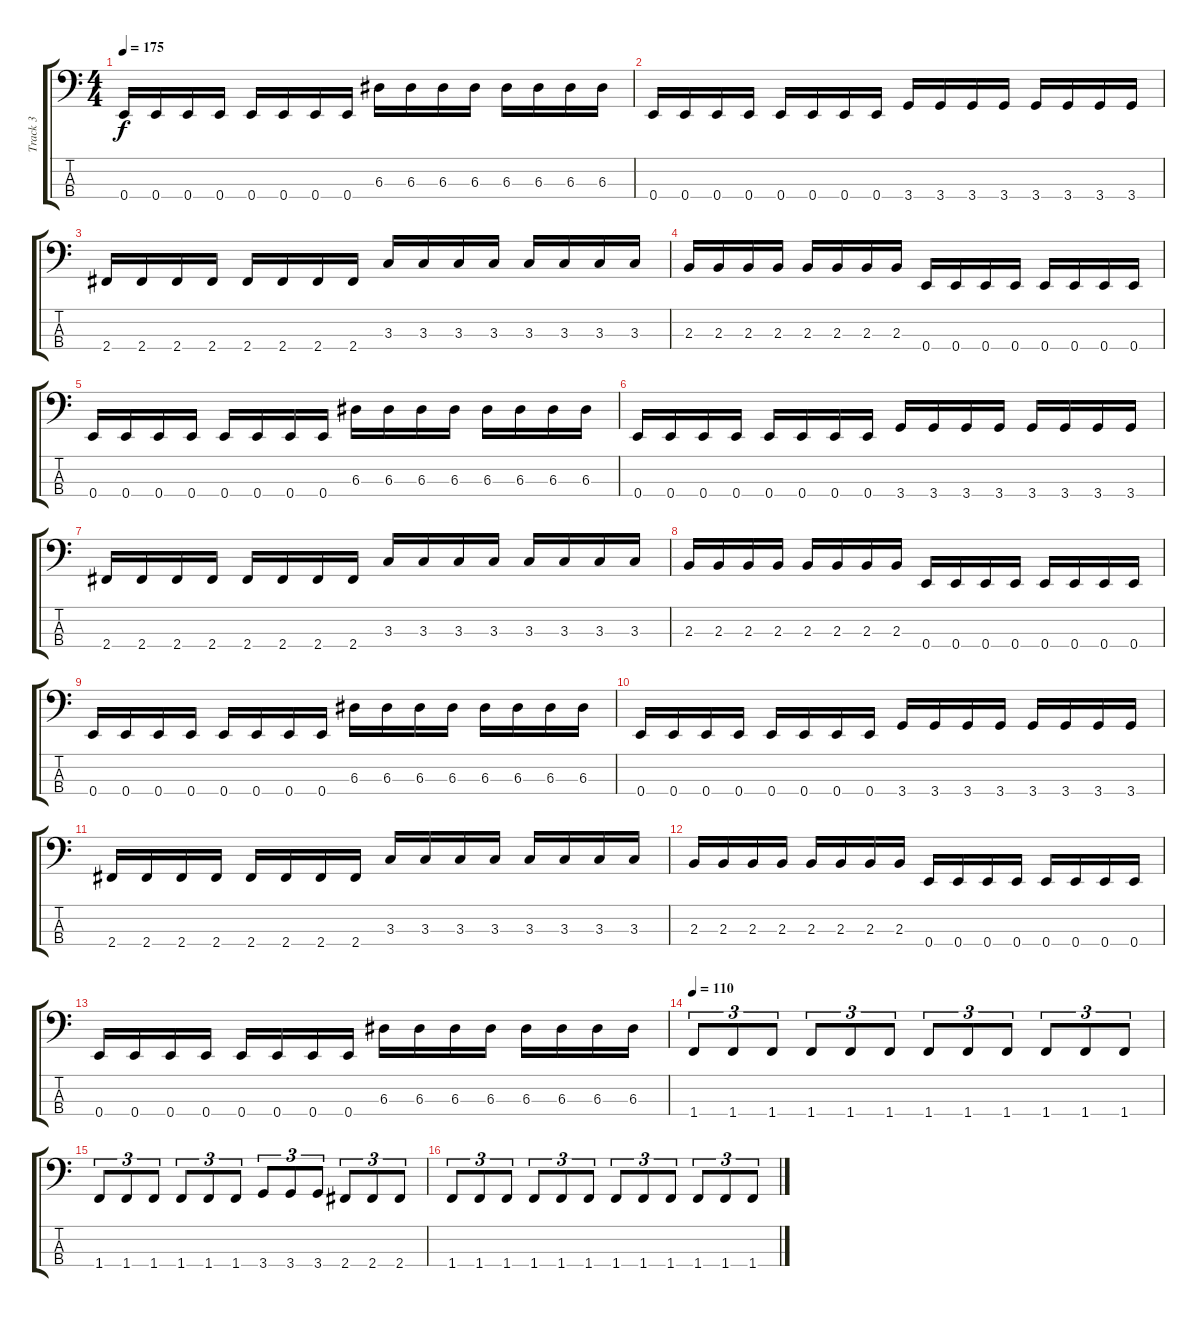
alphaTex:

\track ("Track 3" "Track 3") {instrument electricbasspick}
\staff {score tabs}
\tuning (G2 D2 A1 E1) {hide}
\ts (4 4)
\tempo 175
\clef f4
\ks c
0.4.16{dy f} 0.4.16 0.4.16 0.4.16 0.4.16 0.4.16 0.4.16 0.4.16 6.3.16 6.3.16 6.3.16 6.3.16 6.3.16 6.3.16 6.3.16 6.3.16 |
0.4.16 0.4.16 0.4.16 0.4.16 0.4.16 0.4.16 0.4.16 0.4.16 3.4.16 3.4.16 3.4.16 3.4.16 3.4.16 3.4.16 3.4.16 3.4.16 |
2.4.16 2.4.16 2.4.16 2.4.16 2.4.16 2.4.16 2.4.16 2.4.16 3.3.16 3.3.16 3.3.16 3.3.16 3.3.16 3.3.16 3.3.16 3.3.16 |
2.3.16 2.3.16 2.3.16 2.3.16 2.3.16 2.3.16 2.3.16 2.3.16 0.4.16 0.4.16 0.4.16 0.4.16 0.4.16 0.4.16 0.4.16 0.4.16 |
0.4.16 0.4.16 0.4.16 0.4.16 0.4.16 0.4.16 0.4.16 0.4.16 6.3.16 6.3.16 6.3.16 6.3.16 6.3.16 6.3.16 6.3.16 6.3.16 |
0.4.16 0.4.16 0.4.16 0.4.16 0.4.16 0.4.16 0.4.16 0.4.16 3.4.16 3.4.16 3.4.16 3.4.16 3.4.16 3.4.16 3.4.16 3.4.16 |
2.4.16 2.4.16 2.4.16 2.4.16 2.4.16 2.4.16 2.4.16 2.4.16 3.3.16 3.3.16 3.3.16 3.3.16 3.3.16 3.3.16 3.3.16 3.3.16 |
2.3.16 2.3.16 2.3.16 2.3.16 2.3.16 2.3.16 2.3.16 2.3.16 0.4.16 0.4.16 0.4.16 0.4.16 0.4.16 0.4.16 0.4.16 0.4.16 |
0.4.16 0.4.16 0.4.16 0.4.16 0.4.16 0.4.16 0.4.16 0.4.16 6.3.16 6.3.16 6.3.16 6.3.16 6.3.16 6.3.16 6.3.16 6.3.16 |
0.4.16 0.4.16 0.4.16 0.4.16 0.4.16 0.4.16 0.4.16 0.4.16 3.4.16 3.4.16 3.4.16 3.4.16 3.4.16 3.4.16 3.4.16 3.4.16 |
2.4.16 2.4.16 2.4.16 2.4.16 2.4.16 2.4.16 2.4.16 2.4.16 3.3.16 3.3.16 3.3.16 3.3.16 3.3.16 3.3.16 3.3.16 3.3.16 |
2.3.16 2.3.16 2.3.16 2.3.16 2.3.16 2.3.16 2.3.16 2.3.16 0.4.16 0.4.16 0.4.16 0.4.16 0.4.16 0.4.16 0.4.16 0.4.16 |
0.4.16 0.4.16 0.4.16 0.4.16 0.4.16 0.4.16 0.4.16 0.4.16 6.3.16 6.3.16 6.3.16 6.3.16 6.3.16 6.3.16 6.3.16 6.3.16 |
\tempo 110
1.4.8{tu (3 2)} 1.4.8{tu (3 2)} 1.4.8{tu (3 2)} 1.4.8{tu (3 2)} 1.4.8{tu (3 2)} 1.4.8{tu (3 2)} 1.4.8{tu (3 2)} 1.4.8{tu (3 2)} 1.4.8{tu (3 2)} 1.4.8{tu (3 2)} 1.4.8{tu (3 2)} 1.4.8{tu (3 2)} |
1.4.8{tu (3 2)} 1.4.8{tu (3 2)} 1.4.8{tu (3 2)} 1.4.8{tu (3 2)} 1.4.8{tu (3 2)} 1.4.8{tu (3 2)} 3.4.8{tu (3 2)} 3.4.8{tu (3 2)} 3.4.8{tu (3 2)} 2.4.8{tu (3 2)} 2.4.8{tu (3 2)} 2.4.8{tu (3 2)} |
1.4.8{tu (3 2)} 1.4.8{tu (3 2)} 1.4.8{tu (3 2)} 1.4.8{tu (3 2)} 1.4.8{tu (3 2)} 1.4.8{tu (3 2)} 1.4.8{tu (3 2)} 1.4.8{tu (3 2)} 1.4.8{tu (3 2)} 1.4.8{tu (3 2)} 1.4.8{tu (3 2)} 1.4.8{tu (3 2)}
